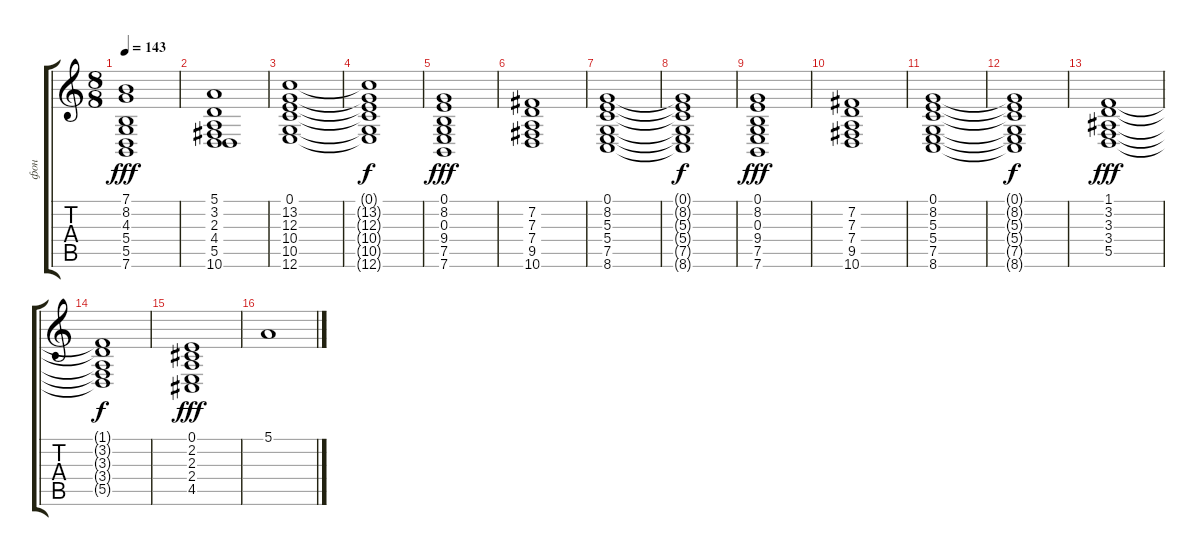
\track ("фон" "фон") {instrument synthstrings1}
\staff {score tabs}
\tuning (E4 B3 G3 D3 A2 E2) {hide}
\ts (8 8)
\tempo 143
\clef g2
\ks c
(7.1 8.2 4.3 5.4 5.5 7.6).1{dy fff} |
(5.1 3.2 2.3 4.4 5.5 10.6).1 |
(0.1 13.2 12.3 10.4 10.5 12.6).1 |
(0.1{t} 13.2{t} 12.3{t} 10.4{t} 10.5{t} 12.6{t}).1{dy f} |
(0.1 8.2 0.3 9.4 7.5 7.6).1{dy fff} |
(7.2 7.3 7.4 9.5 10.6).1 |
(0.1 8.2 5.3 5.4 7.5 8.6).1 |
(0.1{t} 8.2{t} 5.3{t} 5.4{t} 7.5{t} 8.6{t}).1{dy f} |
(0.1 8.2 0.3 9.4 7.5 7.6).1{dy fff} |
(7.2 7.3 7.4 9.5 10.6).1 |
(0.1 8.2 5.3 5.4 7.5 8.6).1 |
(0.1{t} 8.2{t} 5.3{t} 5.4{t} 7.5{t} 8.6{t}).1{dy f} |
(1.1 3.2 3.3 3.4 5.5).1{dy fff} |
(1.1{t} 3.2{t} 3.3{t} 3.4{t} 5.5{t}).1{dy f} |
(0.1 2.2 2.3 2.4 4.5).1{dy fff} |
5.1.1
